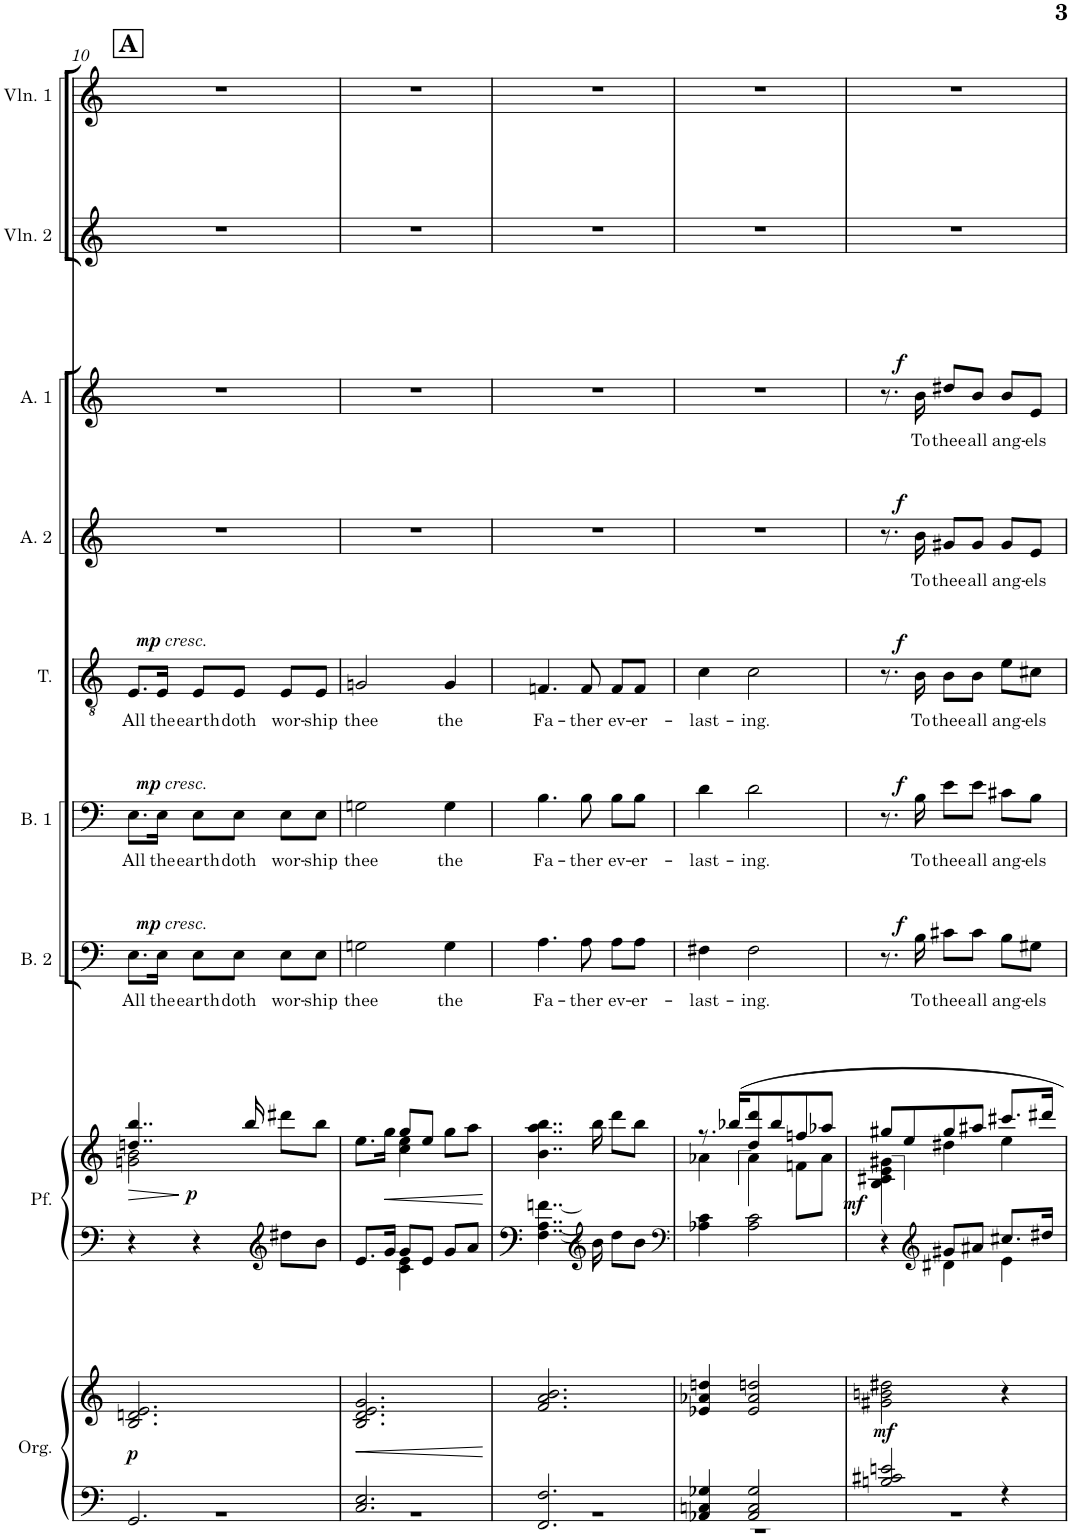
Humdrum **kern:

**kern	**kern	**dynam	**kern	**kern	**dynam	**kern	**text	**dynam	**kern	**text	**dynam	**kern	**text	**dynam	**kern	**text	**dynam	**kern	**text	**dynam	**kern	**kern
*part9	*part9	*part9	*part8	*part8	*part8	*part7	*part7	*part7	*part6	*part6	*part6	*part5	*part5	*part5	*part4	*part4	*part4	*part3	*part3	*part3	*part2	*part1
*staff11	*staff10	*staff10/11	*staff9	*staff8	*staff8/9	*staff7	*staff7	*staff7	*staff6	*staff6	*staff6	*staff5	*staff5	*staff5	*staff4	*staff4	*staff4	*staff3	*staff3	*staff3	*staff2	*staff1
*I"Organ	*	*	*I"Piano	*	*	*I"Bass 2	*	*	*I"Bass 1	*	*	*I"Tenor	*	*	*I"Alto 2	*	*	*I"Alto 1	*	*	*I"Violin 2	*I"Violin 1
*I'Org.	*	*	*	*	*	*I'B. 2	*	*	*I'B. 1	*	*	*I'T.	*	*	*I'A. 2	*	*	*I'A. 1	*	*	*I'Vln. 2	*I'Vln. 1
!!LO:PB:g=z
*clefF4	*clefG2	*	*clefF4	*clefG2	*	*clefF4	*	*	*clefF4	*	*	*clefGv2	*	*	*clefG2	*	*	*clefG2	*	*	*clefG2	*clefG2
*k[]	*k[]	*	*k[]	*k[]	*	*k[]	*	*	*k[]	*	*	*k[]	*	*	*k[]	*	*	*k[]	*	*	*k[]	*k[]
*M3/4	*M3/4	*	*M3/4	*M3/4	*	*M3/4	*	*	*M3/4	*	*	*M3/4	*	*	*M3/4	*	*	*M3/4	*	*	*M3/4	*M3/4
!!LO:REH:place=s1:a:B:cj:fs=14:t=A
=10	=10	=10	=10	=10	=10	=10	=10	=10	=10	=10	=10	=10	=10	=10	=10	=10	=10	=10	=10	=10	=10	=10
*^	*	*	*	*	*	*	*	*	*	*	*	*	*	*	*	*	*	*	*	*	*	*
!	!	!	!LO:DY:b	!	!	!LO:HP:b	!	!LO:LY:b	!LO:DY:a	!	!LO:LY:b	!	!	!LO:LY:b	!	!	!	!	!	!	!	!	!
*	*	*	*	*	*^	*	*	*	*	*	*	*	*	*	*	*	*	*	*	*	*	*	*
!	!	!	!	!	!	!	!	!	!	!LO:DY:n=1:a	!	!	!LO:DY:a	!	!	!	!	!	!	!	!	!	!	!
!	!	!	!	!	!	!	!	!	!	!	!	!	!LO:DY:n=1:a	!	!	!LO:DY:a	!	!	!	!	!	!	!	!
!	!	!	!	!	!	!	!	!	!	!	!	!	!	!	!	!LO:DY:n=1:a	!	!	!	!	!	!	!	!
2.GG/	2.r	2.B/ 2.dn/ 2.e/	p	4r	4..ddn/ 4..bb/	2gn\ 2b\	>	8.E\L	All	mp other-dynamics	8.E\L	All	mp other-dynamics	8.E/L	All	mp other-dynamics	2.r	.	.	2.r	.	.	2.r	2.r
!	!	!	!	!	!	!	!	!	!LO:LY:b	!	!	!LO:LY:b	!	!	!LO:LY:b	!	!	!	!	!	!	!	!	!
.	.	.	.	.	.	.	.	16E\Jk	the	.	16E\Jk	the	.	16E/Jk	the	.	.	.	.	.	.	.	.	.
!	!	!	!	!	!	!	!	!	!LO:LY:b	!	!	!LO:LY:b	!	!	!LO:LY:b	!	!	!	!	!	!	!	!	!
.	.	.	.	4r	.	.	.	8E\L	earth	.	8E\L	earth	.	8E/L	earth	.	.	.	.	.	.	.	.	.
!	!	!	!	!	!	!	!	!	!LO:LY:b	!	!	!LO:LY:b	!	!	!LO:LY:b	!	!	!	!	!	!	!	!	!
.	.	.	.	.	.	.	.	8E\J	doth	.	8E\J	doth	.	8E/J	doth	.	.	.	.	.	.	.	.	.
!	!	!	!	!	!	!	!LO:DY:n=1:b	!	!	!	!	!	!	!	!	!	!	!	!	!	!	!	!	!
.	.	.	.	.	16bb/	.	] p	.	.	.	.	.	.	.	.	.	.	.	.	.	.	.	.	.
*	*	*	*	*clefG2	*	*	*	*	*	*	*	*	*	*	*	*	*	*	*	*	*	*	*	*
!	!	!	!	!	!	!	!	!	!LO:LY:b	!	!	!LO:LY:b	!	!	!LO:LY:b	!	!	!	!	!	!	!	!	!
.	.	.	.	8dd#X\L	8ddd#X\L	4ryy	.	8E\L	wor-	.	8E\L	wor-	.	8E/L	wor-	.	.	.	.	.	.	.	.	.
!	!	!	!	!	!	!	!	!	!LO:LY:b	!	!	!LO:LY:b	!	!	!LO:LY:b	!	!	!	!	!	!	!	!	!
.	.	.	.	8b\J	8bb\J	.	.	8E\J	-ship	.	8E\J	-ship	.	8E/J	-ship	.	.	.	.	.	.	.	.	.
=11	=11	=11	=11	=11	=11	=11	=11	=11	=11	=11	=11	=11	=11	=11	=11	=11	=11	=11	=11	=11	=11	=11	=11	=11
!	!	!	!LO:HP:b	!	!	!	!	!	!LO:LY:b	!	!	!LO:LY:b	!	!	!LO:LY:b	!	!	!	!	!	!	!	!	!
*	*	*	*	*^	*	*	*	*	*	*	*	*	*	*	*	*	*	*	*	*	*	*	*	*
2.C/ 2.E/	2.r	2.B/ 2.d/ 2.e/ 2.g/	<	8.e/L	4ryy	8.ee\L	4ryy	.	2Gn\	thee	.	2Gn\	thee	.	2Gn/	thee	.	2.r	.	.	2.r	.	.	2.r	2.r
!	!	!	!	!	!	!	!	!LO:HP:b	!	!	!	!	!	!	!	!	!	!	!	!	!	!	!	!	!
.	.	.	.	16g/Jk	.	16gg\Jk	.	<	.	.	.	.	.	.	.	.	.	.	.	.	.	.	.	.	.
.	.	.	.	8g/L	4c\ 4e\	8gg/L	4cc\ 4ee\	.	.	.	.	.	.	.	.	.	.	.	.	.	.	.	.	.	.
.	.	.	.	8e/J	.	8ee/J	.	.	.	.	.	.	.	.	.	.	.	.	.	.	.	.	.	.	.
!	!	!	!	!	!	!	!	!	!	!LO:LY:b	!	!	!LO:LY:b	!	!	!LO:LY:b	!	!	!	!	!	!	!	!	!
.	.	.	.	8g/L	4ryy	8gg\L	4ryy	.	4G\	the	.	4G\	the	.	4G/	the	.	.	.	.	.	.	.	.	.
.	.	.	.	8a/J	.	8aa\J	.	.	.	.	.	.	.	.	.	.	.	.	.	.	.	.	.	.	.
*	*	*	*	*v	*v	*	*	*	*	*	*	*	*	*	*	*	*	*	*	*	*	*	*	*	*
*v	*v	*	*	*	*v	*v	*	*	*	*	*	*	*	*	*	*	*	*	*	*	*	*	*	*
.	.	[	.	.	[	.	.	.	.	.	.	.	.	.	.	.	.	.	.	.	.	.
=12	=12	=12	=12	=12	=12	=12	=12	=12	=12	=12	=12	=12	=12	=12	=12	=12	=12	=12	=12	=12	=12	=12
*^	*	*	*	*	*	*	*	*	*	*	*	*	*	*	*	*	*	*	*	*	*	*
!	!	!	!	!	!	!	!	!LO:LY:b	!	!	!LO:LY:b	!	!	!LO:LY:b	!	!	!	!	!	!	!	!	!
2.FF/ 2.F/	2.r	2.f/ 2.a/ 2.b/	.	4..F\ 4..A\ 4..fn\	4..b\ 4..aa\ 4..bb\	.	4.A\	Fa-	.	4.B\	Fa-	.	4.Fn/	Fa-	.	2.r	.	.	2.r	.	.	2.r	2.r
!	!	!	!	!	!	!	!	!LO:LY:b	!	!	!LO:LY:b	!	!	!LO:LY:b	!	!	!	!	!	!	!	!	!
.	.	.	.	.	.	.	8A\	-ther	.	8B\	-ther	.	8F/	-ther	.	.	.	.	.	.	.	.	.
*	*	*	*	*clefG2	*	*	*	*	*	*	*	*	*	*	*	*	*	*	*	*	*	*	*
.	.	.	.	16b\	16bb\	.	.	.	.	.	.	.	.	.	.	.	.	.	.	.	.	.	.
!	!	!	!	!	!	!	!	!LO:LY:b	!	!	!LO:LY:b	!	!	!LO:LY:b	!	!	!	!	!	!	!	!	!
.	.	.	.	8dd\L	8ddd\L	.	8A\L	ev-	.	8B\L	ev-	.	8F/L	ev-	.	.	.	.	.	.	.	.	.
!	!	!	!	!	!	!	!	!LO:LY:b	!	!	!LO:LY:b	!	!	!LO:LY:b	!	!	!	!	!	!	!	!	!
.	.	.	.	8b\J	8bb\J	.	8A\J	-er-	.	8B\J	-er-	.	8F/J	-er-	.	.	.	.	.	.	.	.	.
=13	=13	=13	=13	=13	=13	=13	=13	=13	=13	=13	=13	=13	=13	=13	=13	=13	=13	=13	=13	=13	=13	=13	=13
*	*	*	*	*clefF4	*	*	*	*	*	*	*	*	*	*	*	*	*	*	*	*	*	*	*
*	*	*	*	*	*^	*	*	*	*	*	*	*	*	*	*	*	*	*	*	*	*	*	*
!	!	!	!	!	!	!	!	!	!LO:LY:b	!	!	!LO:LY:b	!	!	!LO:LY:b	!	!	!	!	!	!	!	!	!
4AA-X/ 4Cn/ 4G-X/	2.r	4e-X/ 4a-X/ 4ddn/	.	4A-X\ 4c\	8.r	4a-X\	.	4F#X\	-last-	.	4d\	-last-	.	4c\	-last-	.	2.r	.	.	2.r	.	.	2.r	2.r
.	.	.	.	.	16bb-X/KL	.	.	.	.	.	.	.	.	.	.	.	.	.	.	.	.	.	.	.
!	!	!	!	!	!	!	!	!	!LO:LY:b	!	!	!LO:LY:b	!	!	!LO:LY:b	!	!	!	!	!	!	!	!	!
2AA-/ 2C/ 2G-/	.	2e-/ 2a-/ 2ddn/	.	2A-\ 2c\	8dd/ 8ddd/	4a-\	.	2F#\	-ing.	.	2d\	-ing.	.	2c\	-ing.	.	.	.	.	.	.	.	.	.
.	.	.	.	.	8bb-/	.	.	.	.	.	.	.	.	.	.	.	.	.	.	.	.	.	.	.
.	.	.	.	.	8ffn/	8fn\L	.	.	.	.	.	.	.	.	.	.	.	.	.	.	.	.	.	.
.	.	.	.	.	8aa-X/J	8a-\J	.	.	.	.	.	.	.	.	.	.	.	.	.	.	.	.	.	.
=14	=14	=14	=14	=14	=14	=14	=14	=14	=14	=14	=14	=14	=14	=14	=14	=14	=14	=14	=14	=14	=14	=14	=14	=14
*	*	*	*	*^	*	*	*	*	*	*	*	*	*	*	*	*	*	*	*	*	*	*	*	*
!	!	!	!LO:DY:b	!	!	!	!	!LO:DY:b	!	!	!	!	!	!	!	!	!	!	!	!	!	!	!	!	!
2Bn/ 2c#X/ 2en/	2.r	2g#X\ 2bn\ 2dd#X\	mf	4r	4ryy	8gg#X/L	4B\ 4c#X\ 4e\ 4g#X\	mf	8.r	.	.	8.r	.	.	8.r	.	.	8.r	.	.	8.r	.	.	2.r	2.r
.	.	.	.	.	.	8ee/	.	.	.	.	.	.	.	.	.	.	.	.	.	.	.	.	.	.	.
!	!	!	!	!	!	!	!	!	!	!LO:LY:b	!LO:DY:a	!	!LO:LY:b	!LO:DY:a	!	!LO:LY:b	!LO:DY:a	!	!LO:LY:b	!LO:DY:a	!	!LO:LY:b	!LO:DY:a	!	!
.	.	.	.	.	.	.	.	.	16B\	To	f	16B\	To	f	16B\	To	f	16b\	To	f	16b\	To	f	.	.
*	*	*	*	*clefG2	*	*	*	*	*	*	*	*	*	*	*	*	*	*	*	*	*	*	*	*	*
!	!	!	!	!	!	!	!	!	!	!LO:LY:b	!	!	!LO:LY:b	!	!	!LO:LY:b	!	!	!LO:LY:b	!	!	!LO:LY:b	!	!	!
.	.	.	.	8g#X/L	4d#X\	8gg#/	4dd#X\	.	8c#X\L	thee	.	8e\L	thee	.	8B\L	thee	.	8g#X/L	thee	.	8dd#X/L	thee	.	.	.
!	!	!	!	!	!	!	!	!	!	!LO:LY:b	!	!	!LO:LY:b	!	!	!LO:LY:b	!	!	!LO:LY:b	!	!	!LO:LY:b	!	!	!
.	.	.	.	8a#X/J	.	8aa#X/J	.	.	8c#\J	all	.	8e\J	all	.	8B\J	all	.	8g#/J	all	.	8b/J	all	.	.	.
!	!	!	!	!	!	!	!	!	!	!LO:LY:b	!	!	!LO:LY:b	!	!	!LO:LY:b	!	!	!LO:LY:b	!	!	!LO:LY:b	!	!	!
4r	.	4r	.	8.cc#X/L	4e\	8.ccc#X/L	4ee\	.	8B\L	ang-	.	8c#X\L	ang-	.	8e\L	ang-	.	8g#/L	ang-	.	8b/L	ang-	.	.	.
!	!	!	!	!	!	!	!	!	!	!LO:LY:b	!	!	!LO:LY:b	!	!	!LO:LY:b	!	!	!LO:LY:b	!	!	!LO:LY:b	!	!	!
.	.	.	.	.	.	.	.	.	8G#X\J	-els	.	8B\J	-els	.	8c#X\J	-els	.	8e/J	-els	.	8e/J	-els	.	.	.
.	.	.	.	16dd#X/Jk	.	16ddd#X/Jk	.	.	.	.	.	.	.	.	.	.	.	.	.	.	.	.	.	.	.
*	*	*	*	*v	*v	*	*	*	*	*	*	*	*	*	*	*	*	*	*	*	*	*	*	*	*
*v	*v	*	*	*	*v	*v	*	*	*	*	*	*	*	*	*	*	*	*	*	*	*	*	*	*
=	=	=	=	=	=	=	=	=	=	=	=	=	=	=	=	=	=	=	=	=	=	=
*-	*-	*-	*-	*-	*-	*-	*-	*-	*-	*-	*-	*-	*-	*-	*-	*-	*-	*-	*-	*-	*-	*-
